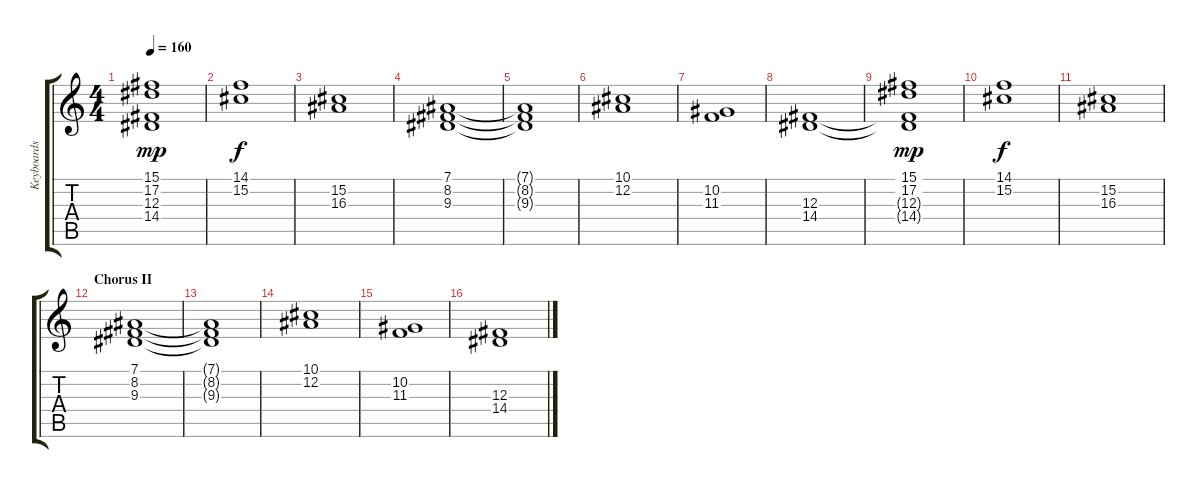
\track ("Keyboards" "Keyboards") {instrument stringensemble2}
\staff {score tabs}
\tuning (Eb4 Bb3 Gb3 Db3 Ab2 Eb2) {hide}
\ts (4 4)
\tempo 160
\clef g2
\ks c
(15.1 17.2 12.3{t} 14.4{t}).1{dy mp} |
(14.1 15.2).1{dy f} |
(15.2 16.3).1 |
(7.1 8.2 9.3).1 |
(7.1{t} 8.2{t} 9.3{t}).1 |
(10.1 12.2).1 |
(10.2 11.3).1 |
(12.3 14.4).1 |
(15.1 17.2 12.3{t} 14.4{t}).1{dy mp} |
(14.1 15.2).1{dy f} |
(15.2 16.3).1 |
\section ("" "Chorus II")
(7.1 8.2 9.3).1 |
(7.1{t} 8.2{t} 9.3{t}).1 |
(10.1 12.2).1 |
(10.2 11.3).1 |
(12.3 14.4).1
